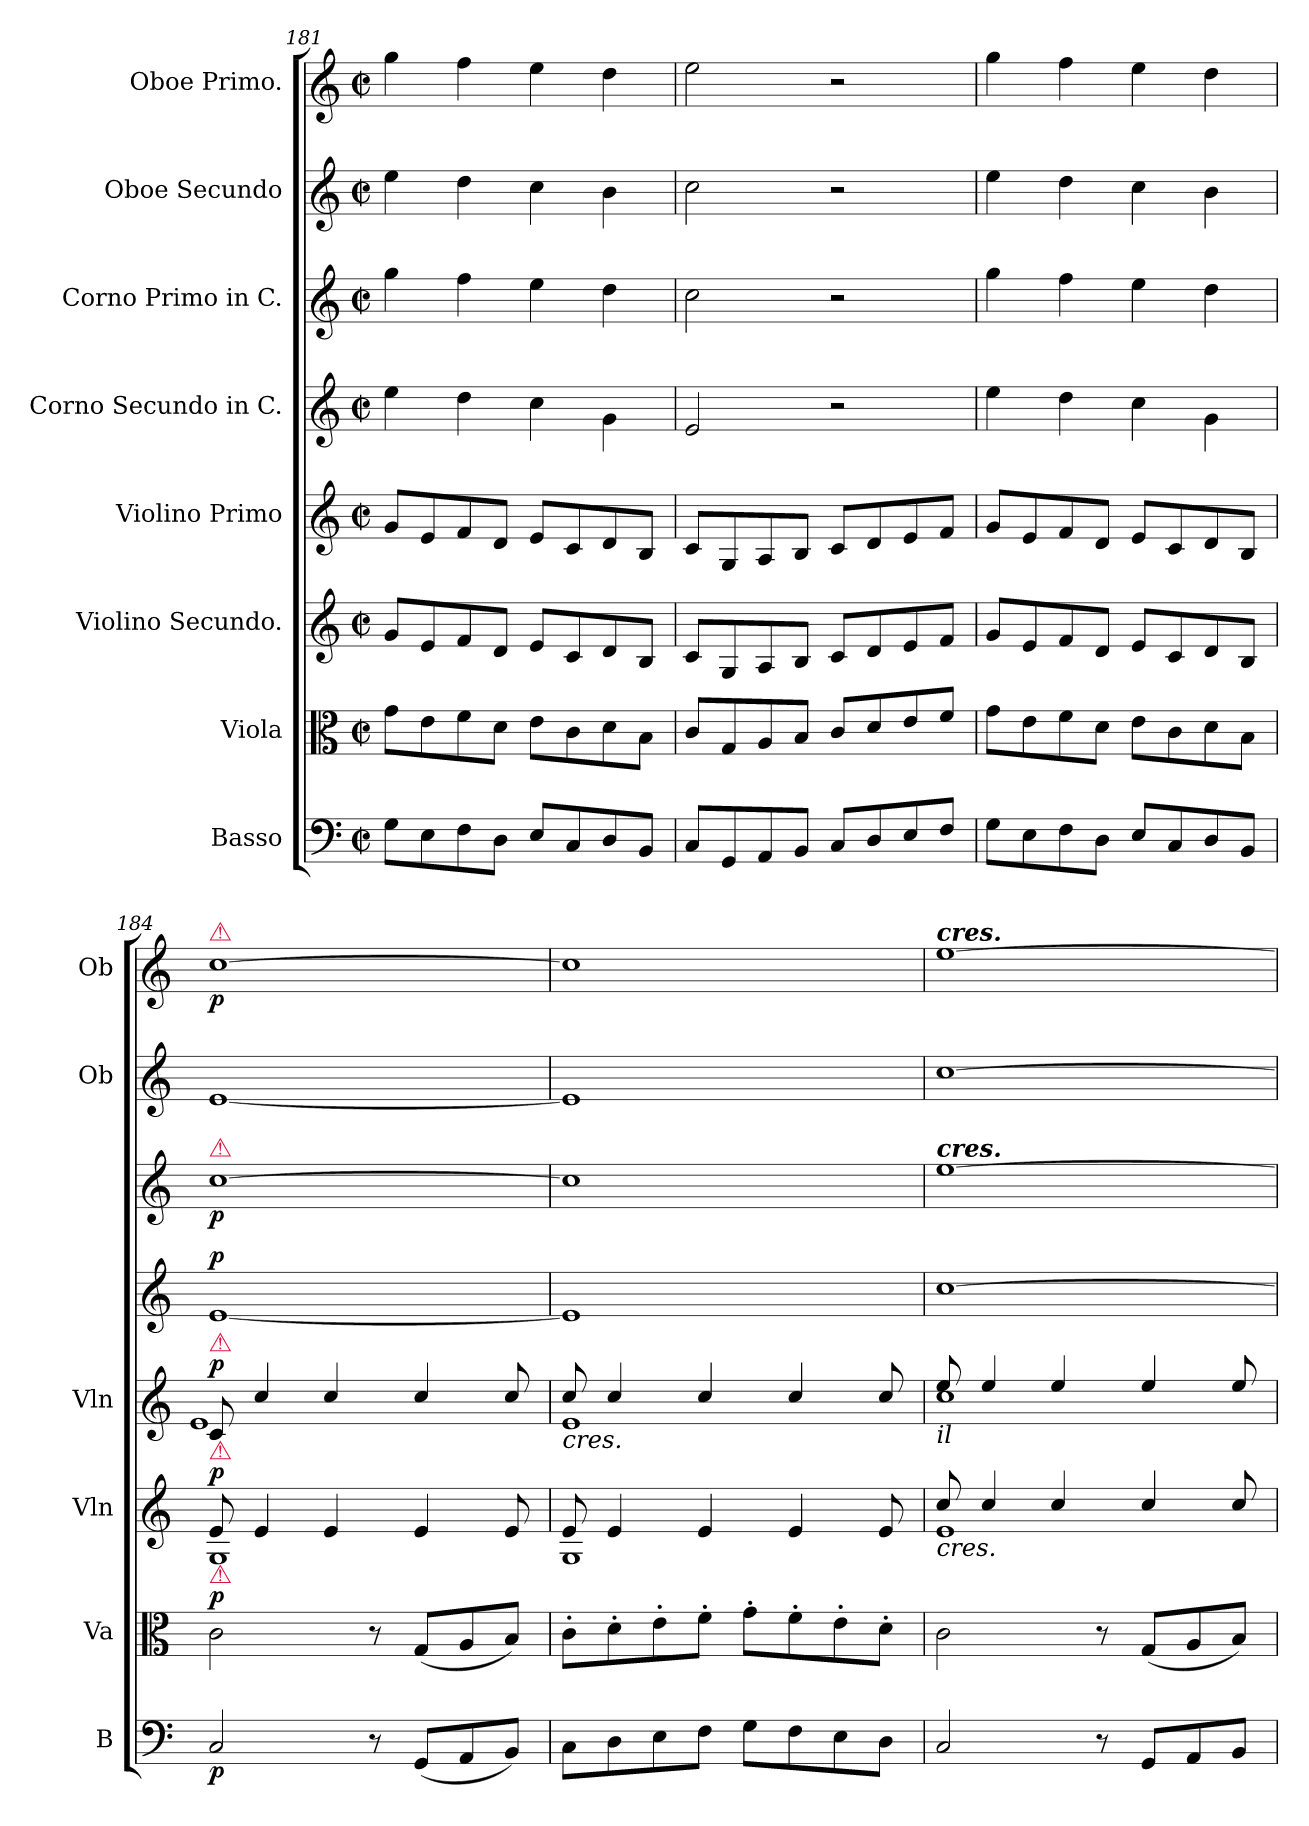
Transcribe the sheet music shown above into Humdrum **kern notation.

**kern	**dynam	**kern	**dynam	**kern	**dynam	**kern	**dynam	**kern	**dynam	**kern	**dynam	**kern	**kern	**dynam
*part8	*part8	*part7	*part7	*part6	*part6	*part5	*part5	*part4	*part4	*part3	*part3	*part2	*part1	*part1
*staff8	*staff8	*staff7	*staff7	*staff6	*staff6	*staff5	*staff5	*staff4	*staff4	*staff3	*staff3	*staff2	*staff1	*staff1
*I"Basso	*	*I"Viola	*	*I"Violino Secundo.	*	*I"Violino Primo	*	*I"Corno Secundo in C.	*	*I"Corno Primo in C.	*	*I"Oboe Secundo	*I"Oboe Primo.	*
*I'B	*	*I'Va	*	*I'Vln	*	*I'Vln	*	*	*	*	*	*I'Ob	*I'Ob	*
*clefF4	*	*clefC3	*	*clefG2	*	*clefG2	*	*clefG2	*	*clefG2	*	*clefG2	*clefG2	*
*k[]	*	*k[]	*	*k[]	*	*k[]	*	*k[]	*	*k[]	*	*k[]	*k[]	*
*C:	*	*C:	*	*C:	*	*C:	*	*C:	*	*C:	*	*C:	*C:	*
*M2/2	*	*M2/2	*	*M2/2	*	*M2/2	*	*M2/2	*	*M2/2	*	*M2/2	*M2/2	*
*met(c|)	*	*met(c|)	*	*met(c|)	*	*met(c|)	*	*met(c|)	*	*met(c|)	*	*met(c|)	*met(c|)	*
=181	=181	=181	=181	=181	=181	=181	=181	=181	=181	=181	=181	=181	=181	=181
8G\L	.	8g\L	.	8g/L	.	8g/L	.	4ee\	.	4gg\	.	4ee\	4gg\	.
8E\	.	8e\	.	8e/	.	8e/	.	.	.	.	.	.	.	.
8F\	.	8f\	.	8f/	.	8f/	.	4dd\	.	4ff\	.	4dd\	4ff\	.
8D\J	.	8d\J	.	8d/J	.	8d/J	.	.	.	.	.	.	.	.
8E/L	.	8e\L	.	8e/L	.	8e/L	.	4cc\	.	4ee\	.	4cc\	4ee\	.
8C/	.	8c\	.	8c/	.	8c/	.	.	.	.	.	.	.	.
8D/	.	8d\	.	8d/	.	8d/	.	4g\	.	4dd\	.	4b\	4dd\	.
8BB/J	.	8B\J	.	8B/J	.	8B/J	.	.	.	.	.	.	.	.
=182	=182	=182	=182	=182	=182	=182	=182	=182	=182	=182	=182	=182	=182	=182
8C/L	.	8c/L	.	8c/L	.	8c/L	.	2e/	.	2cc\	.	2cc\	2ee\	.
8GG/	.	8G/	.	8G/	.	8G/	.	.	.	.	.	.	.	.
8AA/	.	8A/	.	8A/	.	8A/	.	.	.	.	.	.	.	.
8BB/J	.	8B/J	.	8B/J	.	8B/J	.	.	.	.	.	.	.	.
8C/L	.	8c/L	.	8c/L	.	8c/L	.	2r	.	2r	.	2r	2r	.
8D/	.	8d/	.	8d/	.	8d/	.	.	.	.	.	.	.	.
8E/	.	8e/	.	8e/	.	8e/	.	.	.	.	.	.	.	.
8F/J	.	8f/J	.	8f/J	.	8f/J	.	.	.	.	.	.	.	.
=183	=183	=183	=183	=183	=183	=183	=183	=183	=183	=183	=183	=183	=183	=183
8G\L	.	8g\L	.	8g/L	.	8g/L	.	4ee\	.	4gg\	.	4ee\	4gg\	.
8E\	.	8e\	.	8e/	.	8e/	.	.	.	.	.	.	.	.
8F\	.	8f\	.	8f/	.	8f/	.	4dd\	.	4ff\	.	4dd\	4ff\	.
8D\J	.	8d\J	.	8d/J	.	8d/J	.	.	.	.	.	.	.	.
8E/L	.	8e\L	.	8e/L	.	8e/L	.	4cc\	.	4ee\	.	4cc\	4ee\	.
8C/	.	8c\	.	8c/	.	8c/	.	.	.	.	.	.	.	.
8D/	.	8d\	.	8d/	.	8d/	.	4g\	.	4dd\	.	4b\	4dd\	.
8BB/J	.	8B\J	.	8B/J	.	8B/J	.	.	.	.	.	.	.	.
=184	=184	=184	=184	=184	=184	=184	=184	=184	=184	=184	=184	=184	=184	=184
*	*	*	*	*^	*	*^	*	*	*	*	*	*	*	*
!	!	!	!	!	!	!	!	!	!	!	!	!	!	!	!LO:TX:a:color=crimson:t=⚠	!
!	!	!	!	!	!	!	!	!	!	!	!	!LO:TX:a:color=crimson:t=⚠	!	!	!	!
!	!	!	!	!	!	!	!LO:TX:a:color=crimson:t=⚠	!	!	!	!	!	!	!	!	!
!	!	!	!	!LO:TX:a:color=crimson:t=⚠	!	!	!	!	!	!	!	!	!	!	!	!
!	!	!LO:TX:a:color=crimson:t=⚠	!	!	!	!	!	!	!	!	!	!	!	!	!	!
!	!	!	!LO:DY:a	!	!	!LO:DY:a	!	!	!LO:DY:a	!	!LO:DY:a	!	!	!	!	!
2C/	p	2c\	p	8e/	1G	p	8c/	1e	p	[1e	p	[1cc	p	[1e	[1cc	p
.	.	.	.	4e/	.	.	4cc/	.	.	.	.	.	.	.	.	.
.	.	.	.	4e/	.	.	4cc/	.	.	.	.	.	.	.	.	.
8r	.	8r	.	.	.	.	.	.	.	.	.	.	.	.	.	.
(8GG/L	.	(8G/L	.	4e/	.	.	4cc/	.	.	.	.	.	.	.	.	.
8AA/	.	8A/	.	.	.	.	.	.	.	.	.	.	.	.	.	.
8BB/J)	.	8B/J)	.	8e/	.	.	8cc/	.	.	.	.	.	.	.	.	.
=185	=185	=185	=185	=185	=185	=185	=185	=185	=185	=185	=185	=185	=185	=185	=185	=185
!	!	!	!	!	!	!	!LO:TX:b:i:t=cres.	!	!	!	!	!	!	!	!	!
8C\L	.	8c'\L	.	8e/	1G	.	8cc/	1e	.	1e]	.	1cc]	.	1e]	1cc]	.
8D\	.	8d'\	.	4e/	.	.	4cc/	.	.	.	.	.	.	.	.	.
8E\	.	8e'\	.	.	.	.	.	.	.	.	.	.	.	.	.	.
8F\J	.	8f'\J	.	4e/	.	.	4cc/	.	.	.	.	.	.	.	.	.
8G\L	.	8g'\L	.	.	.	.	.	.	.	.	.	.	.	.	.	.
8F\	.	8f'\	.	4e/	.	.	4cc/	.	.	.	.	.	.	.	.	.
8E\	.	8e'\	.	.	.	.	.	.	.	.	.	.	.	.	.	.
8D\J	.	8d'\J	.	8e/	.	.	8cc/	.	.	.	.	.	.	.	.	.
=186	=186	=186	=186	=186	=186	=186	=186	=186	=186	=186	=186	=186	=186	=186	=186	=186
!	!	!	!	!	!	!	!	!	!	!	!	!	!	!	!LO:TX:Bi:t=cres.	!
!	!	!	!	!	!	!	!	!	!	!	!	!LO:TX:Bi:t=cres.	!	!	!	!
!	!	!	!	!	!	!	!LO:TX:b:i:t=il	!	!	!	!	!	!	!	!	!
!	!	!	!	!LO:TX:b:i:t=cres.	!	!	!	!	!	!	!	!	!	!	!	!
2C/	.	2c\	.	8cc/	1e	.	8ee/	1cc	.	[1cc	.	[1ee	.	[1cc	[1ee	.
.	.	.	.	4cc/	.	.	4ee/	.	.	.	.	.	.	.	.	.
.	.	.	.	4cc/	.	.	4ee/	.	.	.	.	.	.	.	.	.
8r	.	8r	.	.	.	.	.	.	.	.	.	.	.	.	.	.
8GG/L	.	(8G/L	.	4cc/	.	.	4ee/	.	.	.	.	.	.	.	.	.
8AA/	.	8A/	.	.	.	.	.	.	.	.	.	.	.	.	.	.
8BB/J	.	8B/J)	.	8cc/	.	.	8ee/	.	.	.	.	.	.	.	.	.
*	*	*	*	*v	*v	*	*	*	*	*	*	*	*	*	*	*
*	*	*	*	*	*	*v	*v	*	*	*	*	*	*	*	*
=	=	=	=	=	=	=	=	=	=	=	=	=	=	=
*-	*-	*-	*-	*-	*-	*-	*-	*-	*-	*-	*-	*-	*-	*-
